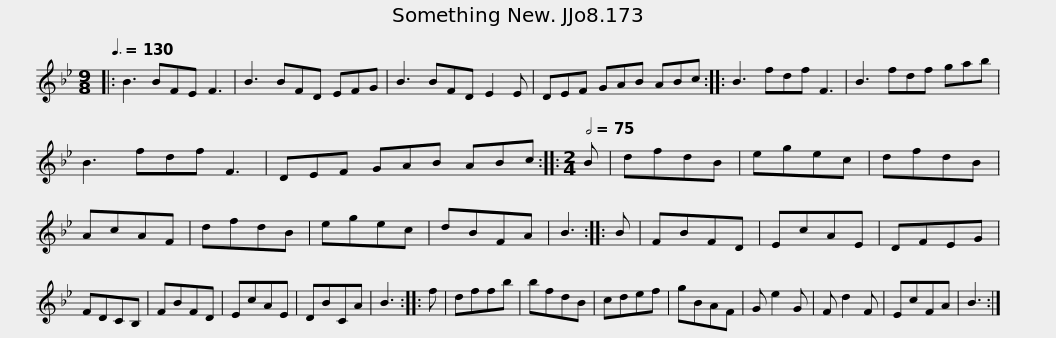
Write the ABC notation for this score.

X:1
L:1/8
Q:3/8=130
M:9/8
I:linebreak $
K:Bb
V:1 treble
V:1
|: B3 BFE F3 | B3 BFD EFG | B3 BFD E2 E | DEF GAB ABc :: B3 fdf F3 |$ %5
 B3 fdf gab | B3 fdf F3 | DEF GAB ABc ::[M:2/4][Q:1/2=75] B | dfdB | %10
 egec | dfdB | AcAF |$ dfdB | egec | %15
 dBFA | B3 :: B | FBFD | EcAE | %20
 DFEG | FDCB, | FBFD | EcAE |$ DBCA | %25
 B3 :: f | dffb | bfdB | cdef | %30
 gBAF | G e2 G | F d2 F | EcFA | B3 :| %35
